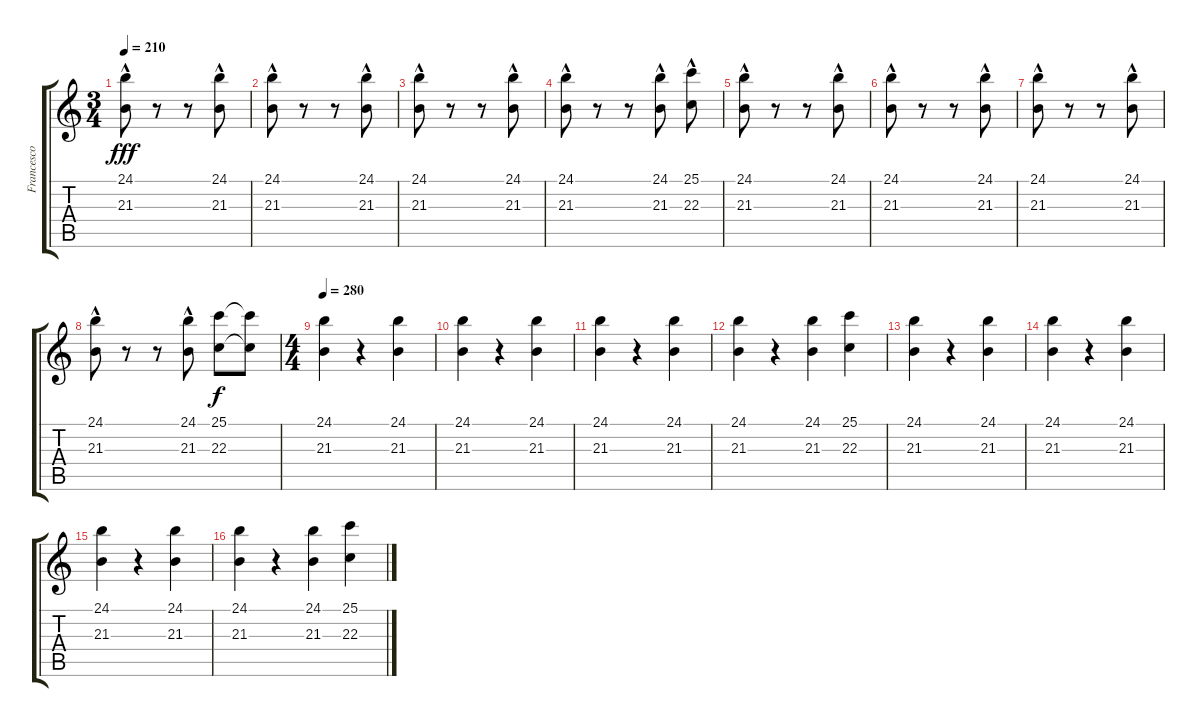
\track ("Francesco Paoli" "Francesco ") {instrument stringensemble1}
\staff {score tabs}
\tuning (B3 Gb3 D3 A2 E2 B1) {hide}
\ts (3 4)
\tempo 210
\clef g2
\ks c
(24.1{hac} 21.3{hac}).8{dy fff volume 10} r.8 r.8 (24.1{hac} 21.3{hac}).8 |
(24.1{hac} 21.3{hac}).8 r.8 r.8 (24.1{hac} 21.3{hac}).8 |
(24.1{hac} 21.3{hac}).8 r.8 r.8 (24.1{hac} 21.3{hac}).8 |
(24.1{hac} 21.3{hac}).8 r.8 r.8 (24.1{hac} 21.3{hac}).8 (25.1{hac} 22.3{hac}).8 |
(24.1{hac} 21.3{hac}).8 r.8 r.8 (24.1{hac} 21.3{hac}).8 |
(24.1{hac} 21.3{hac}).8 r.8 r.8 (24.1{hac} 21.3{hac}).8 |
(24.1{hac} 21.3{hac}).8 r.8 r.8 (24.1{hac} 21.3{hac}).8 |
(24.1{hac} 21.3{hac}).8 r.8 r.8 (24.1{hac} 21.3{hac}).8 (25.1 22.3).8{dy f} (25.1{t} 22.3{t}).8 |
\ts (4 4)
\tempo 285
\tempo 280
(24.1 21.3).4 r.4 (24.1 21.3).4 |
(24.1 21.3).4 r.4 (24.1 21.3).4 |
(24.1 21.3).4 r.4 (24.1 21.3).4 |
(24.1 21.3).4 r.4 (24.1 21.3).4 (25.1 22.3).4 |
(24.1 21.3).4 r.4 (24.1 21.3).4 |
(24.1 21.3).4 r.4 (24.1 21.3).4 |
(24.1 21.3).4 r.4 (24.1 21.3).4 |
(24.1 21.3).4 r.4 (24.1 21.3).4 (25.1 22.3).4
